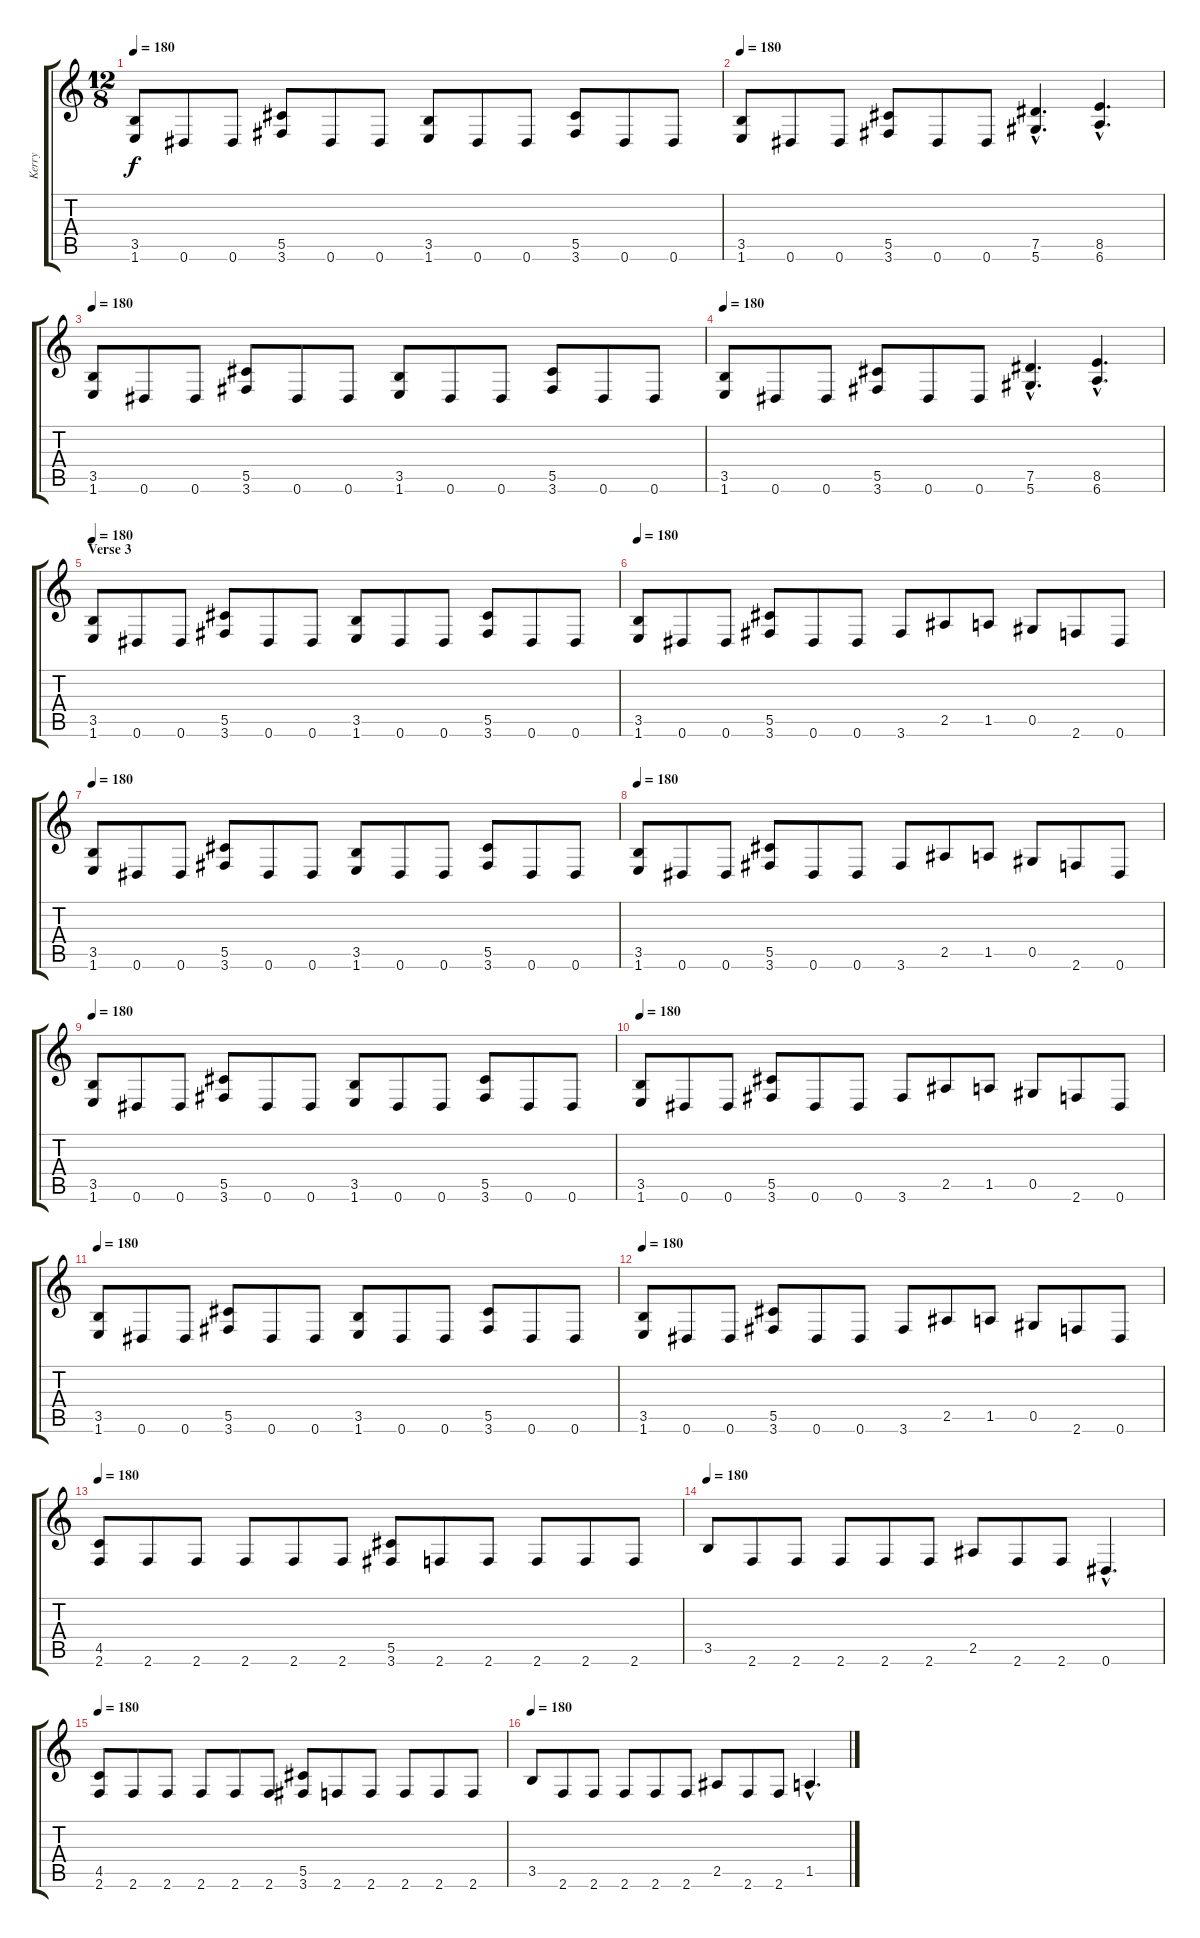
\track ("Kerry" "Kerry") {instrument distortionguitar}
\staff {score tabs}
\tuning (Eb4 Bb3 Gb3 Db3 Ab2 Eb2) {hide}
\ts (12 8)
\tempo 180
\clef g2
\ks c
(3.5 1.6).8{dy f} 0.6.8 0.6.8 (5.5 3.6).8 0.6.8 0.6.8 (3.5 1.6).8 0.6.8 0.6.8 (5.5 3.6).8 0.6.8 0.6.8 |
\tempo 180
(3.5 1.6).8 0.6.8 0.6.8 (5.5 3.6).8 0.6.8 0.6.8 (7.5{hac} 5.6{hac}).4{d} (8.5{hac} 6.6{hac}).4{d} |
\tempo 180
(3.5 1.6).8 0.6.8 0.6.8 (5.5 3.6).8 0.6.8 0.6.8 (3.5 1.6).8 0.6.8 0.6.8 (5.5 3.6).8 0.6.8 0.6.8 |
\tempo 180
(3.5 1.6).8 0.6.8 0.6.8 (5.5 3.6).8 0.6.8 0.6.8 (7.5{hac} 5.6{hac}).4{d} (8.5{hac} 6.6{hac}).4{d} |
\section ("" "Verse 3")
\tempo 180
(3.5 1.6).8 0.6.8 0.6.8 (5.5 3.6).8 0.6.8 0.6.8 (3.5 1.6).8 0.6.8 0.6.8 (5.5 3.6).8 0.6.8 0.6.8 |
\tempo 180
(3.5 1.6).8 0.6.8 0.6.8 (5.5 3.6).8 0.6.8 0.6.8 3.6.8 2.5.8 1.5.8 0.5.8 2.6.8 0.6.8 |
\tempo 180
(3.5 1.6).8 0.6.8 0.6.8 (5.5 3.6).8 0.6.8 0.6.8 (3.5 1.6).8 0.6.8 0.6.8 (5.5 3.6).8 0.6.8 0.6.8 |
\tempo 180
(3.5 1.6).8 0.6.8 0.6.8 (5.5 3.6).8 0.6.8 0.6.8 3.6.8 2.5.8 1.5.8 0.5.8 2.6.8 0.6.8 |
\tempo 180
(3.5 1.6).8 0.6.8 0.6.8 (5.5 3.6).8 0.6.8 0.6.8 (3.5 1.6).8 0.6.8 0.6.8 (5.5 3.6).8 0.6.8 0.6.8 |
\tempo 180
(3.5 1.6).8 0.6.8 0.6.8 (5.5 3.6).8 0.6.8 0.6.8 3.6.8 2.5.8 1.5.8 0.5.8 2.6.8 0.6.8 |
\tempo 180
(3.5 1.6).8 0.6.8 0.6.8 (5.5 3.6).8 0.6.8 0.6.8 (3.5 1.6).8 0.6.8 0.6.8 (5.5 3.6).8 0.6.8 0.6.8 |
\tempo 180
(3.5 1.6).8 0.6.8 0.6.8 (5.5 3.6).8 0.6.8 0.6.8 3.6.8 2.5.8 1.5.8 0.5.8 2.6.8 0.6.8 |
\tempo 180
(4.5 2.6).8 2.6.8 2.6.8 2.6.8 2.6.8 2.6.8 (5.5 3.6).8 2.6.8 2.6.8 2.6.8 2.6.8 2.6.8 |
\tempo 180
3.5.8 2.6.8 2.6.8 2.6.8 2.6.8 2.6.8 2.5.8 2.6.8 2.6.8 0.6{hac}.4{d} |
\tempo 180
(4.5 2.6).8 2.6.8 2.6.8 2.6.8 2.6.8 2.6.8 (5.5 3.6).8 2.6.8 2.6.8 2.6.8 2.6.8 2.6.8 |
\tempo 180
3.5.8 2.6.8 2.6.8 2.6.8 2.6.8 2.6.8 2.5.8 2.6.8 2.6.8 1.5{hac}.4{d}
